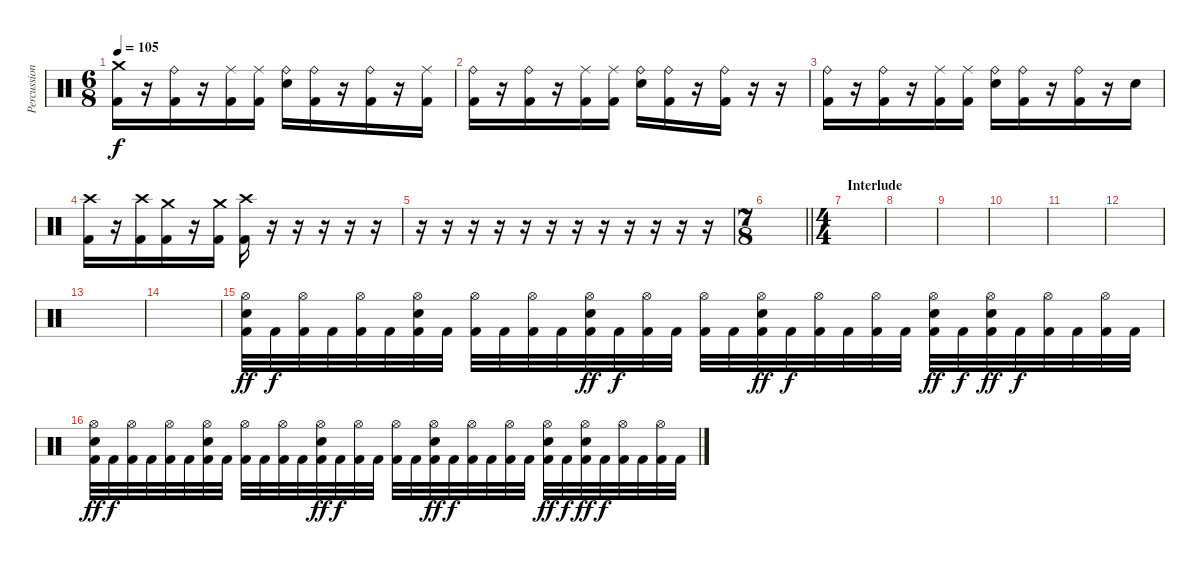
\track ("Percussion" "Percussion") {instrument percussion}
\staff {score}
\articulation defaults
\ts (6 8)
\tempo 105
\clef neutral
\ks c
("Crash medium (hit)" "Kick (hit) 2").16{dy f} r.16 ("Ride (bell)" "Kick (hit) 2").16 r.16 ("Ride (middle)" "Kick (hit) 2").16 ("Ride (middle)" "Kick (hit) 2").16 ("Ride (bell)" "Electric Snare (hit)").16 ("Ride (bell)" "Kick (hit) 2").16 r.16 ("Ride (bell)" "Kick (hit) 2").16 r.16 ("Ride (middle)" "Kick (hit) 2").16 |
("Ride (bell)" "Kick (hit) 2").16 r.16 ("Ride (bell)" "Kick (hit) 2").16 r.16 ("Ride (middle)" "Kick (hit) 2").16 ("Ride (middle)" "Kick (hit) 2").16 ("Ride (bell)" "Electric Snare (hit)").16 ("Ride (bell)" "Kick (hit) 2").16 r.16 ("Ride (bell)" "Kick (hit) 2").16 r.16 r.16 |
("Ride (bell)" "Kick (hit) 2").16 r.16 ("Ride (bell)" "Kick (hit) 2").16 r.16 ("Ride (middle)" "Kick (hit) 2").16 ("Ride (middle)" "Kick (hit) 2").16 ("Ride (bell)" "Electric Snare (hit)").16 ("Ride (bell)" "Kick (hit) 2").16 r.16 ("Ride (bell)" "Kick (hit) 2").16 r.16 "Electric Snare (hit)".16 |
("Crash high (hit)" "Kick (hit) 2").16 r.16 ("Crash high (hit)" "Kick (hit) 2").16 ("Crash medium (hit)" "Kick (hit) 2").16 r.16 ("Crash medium (hit)" "Kick (hit) 2").16 ("Crash high (hit)" "Kick (hit) 2").16 r.16 r.16 r.16 r.16 r.16 |
r.16 r.16 r.16 r.16 r.16 r.16 r.16 r.16 r.16 r.16 r.16 r.16 |
\ts (7 8)
\barLineRight lightlight
|
\ts (4 4)
\section ("" "Interlude")
|
|
|
|
|
|
|
|
("Hi-Hat (open)" "Electric Snare (hit)" "Kick (hit) 2").32{dy ff} "Kick (hit) 2".32{dy f} ("Hi-Hat (open)" "Kick (hit) 2").32 "Kick (hit) 2".32 ("Hi-Hat (open)" "Kick (hit) 2").32 "Kick (hit) 2".32 ("Hi-Hat (open)" "Electric Snare (hit)" "Kick (hit) 2").32 "Kick (hit) 2".32 ("Hi-Hat (open)" "Kick (hit) 2").32 "Kick (hit) 2".32 ("Hi-Hat (open)" "Kick (hit) 2").32 "Kick (hit) 2".32 ("Hi-Hat (open)" "Electric Snare (hit)" "Kick (hit) 2").32{dy ff} "Kick (hit) 2".32{dy f} ("Hi-Hat (open)" "Kick (hit) 2").32 "Kick (hit) 2".32 ("Hi-Hat (open)" "Kick (hit) 2").32 "Kick (hit) 2".32 ("Hi-Hat (open)" "Electric Snare (hit)" "Kick (hit) 2").32{dy ff} "Kick (hit) 2".32{dy f} ("Hi-Hat (open)" "Kick (hit) 2").32 "Kick (hit) 2".32 ("Hi-Hat (open)" "Kick (hit) 2").32 "Kick (hit) 2".32 ("Hi-Hat (open)" "Electric Snare (hit)" "Kick (hit) 2").32{dy ff} "Kick (hit) 2".32{dy f} ("Hi-Hat (open)" "Electric Snare (hit)" "Kick (hit) 2").32{dy ff} "Kick (hit) 2".32{dy f} ("Hi-Hat (open)" "Kick (hit) 2").32 "Kick (hit) 2".32 ("Hi-Hat (open)" "Kick (hit) 2").32 "Kick (hit) 2".32 |
("Hi-Hat (open)" "Electric Snare (hit)" "Kick (hit) 2").32{dy ff} "Kick (hit) 2".32{dy f} ("Hi-Hat (open)" "Kick (hit) 2").32 "Kick (hit) 2".32 ("Hi-Hat (open)" "Kick (hit) 2").32 "Kick (hit) 2".32 ("Hi-Hat (open)" "Electric Snare (hit)" "Kick (hit) 2").32 "Kick (hit) 2".32 ("Hi-Hat (open)" "Kick (hit) 2").32 "Kick (hit) 2".32 ("Hi-Hat (open)" "Kick (hit) 2").32 "Kick (hit) 2".32 ("Hi-Hat (open)" "Electric Snare (hit)" "Kick (hit) 2").32{dy ff} "Kick (hit) 2".32{dy f} ("Hi-Hat (open)" "Kick (hit) 2").32 "Kick (hit) 2".32 ("Hi-Hat (open)" "Kick (hit) 2").32 "Kick (hit) 2".32 ("Hi-Hat (open)" "Electric Snare (hit)" "Kick (hit) 2").32{dy ff} "Kick (hit) 2".32{dy f} ("Hi-Hat (open)" "Kick (hit) 2").32 "Kick (hit) 2".32 ("Hi-Hat (open)" "Kick (hit) 2").32 "Kick (hit) 2".32 ("Hi-Hat (open)" "Electric Snare (hit)" "Kick (hit) 2").32{dy ff} "Kick (hit) 2".32{dy f} ("Hi-Hat (open)" "Electric Snare (hit)" "Kick (hit) 2").32{dy ff} "Kick (hit) 2".32{dy f} ("Hi-Hat (open)" "Kick (hit) 2").32 "Kick (hit) 2".32 ("Hi-Hat (open)" "Kick (hit) 2").32 "Kick (hit) 2".32
